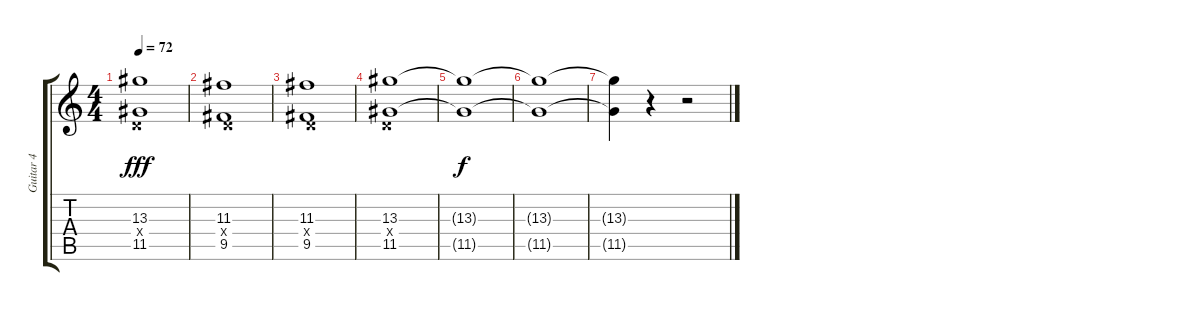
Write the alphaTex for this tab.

\track ("Guitar 4" "Guitar 4") {instrument distortionguitar}
\staff {score tabs}
\tuning (E4 B3 G3 D3 A2 E2) {hide}
\ts (4 4)
\tempo 72
\clef g2
\ks c
(13.3 0.4{x} 11.5).1{dy fff} |
(11.3 0.4{x} 9.5).1 |
(11.3 0.4{x} 9.5).1 |
(13.3 0.4{x} 11.5).1 |
(13.3{t} 11.5{t}).1{dy f} |
(13.3{t} 11.5{t}).1 |
(13.3{t} 11.5{t}).4 r.4 r.2
